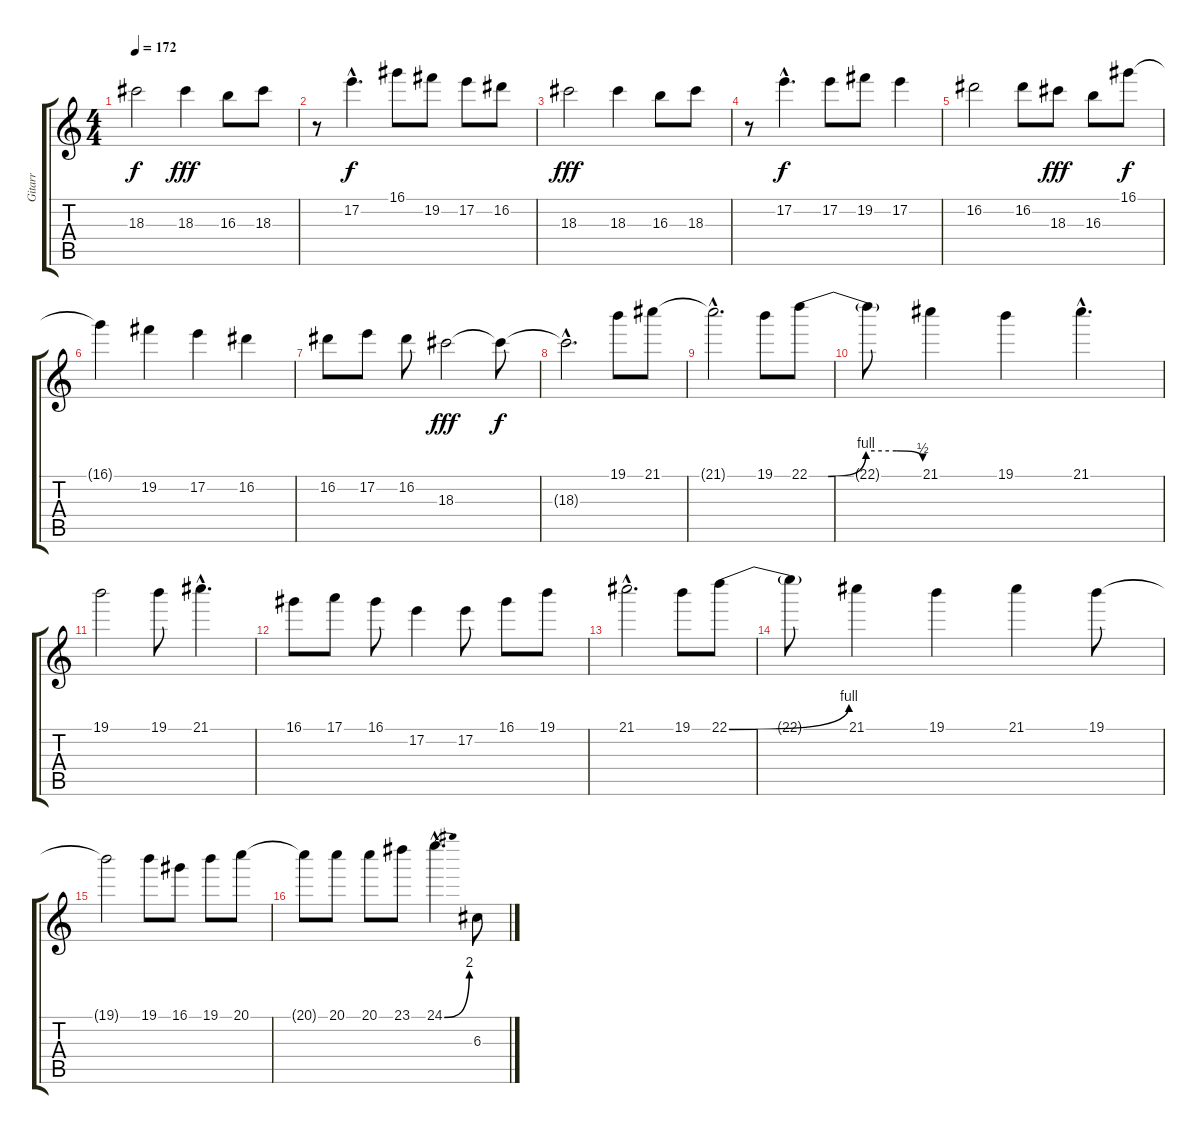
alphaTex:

\track ("Gitarr" "Gitarr") {instrument overdrivenguitar}
\staff {score tabs}
\tuning (E4 B3 G3 D3 A2 E2) {hide}
\ts (4 4)
\tempo 172
\clef g2
\ks c
18.3.2{dy f} 18.3.4{dy fff} 16.3.8 18.3.8 |
r.8 17.2{hac}.4{d dy f} 16.1.8 19.2.8 17.2.8 16.2.8 |
18.3.2{dy fff} 18.3.4 16.3.8 18.3.8 |
r.8 17.2{hac}.4{d dy f} 17.2.8 19.2.8 17.2.4 |
16.2.2 16.2.8 18.3.8{dy fff} 16.3.8 16.1.8{dy f} |
16.1{t}.4 19.2.4 17.2.4 16.2.4 |
16.2.8 17.2.8 16.2.8 18.3.2{dy fff} 18.3{t}.8{dy f} |
18.3{hac t}.2{d} 19.1.8 21.1.8 |
21.1{hac t}.2{d} 19.1.8 22.1{be (custom 0 0 10 0 30 4 46 4 60 2)}.8 |
22.1{t}.8 21.1.4 19.1.4 21.1{hac}.4{d} |
19.1.2 19.1.8 21.1{hac}.4{d} |
16.1.8 17.1.8 16.1.8 17.2.4 17.2.8 16.1.8 19.1.8 |
21.1{hac}.2{d} 19.1.8 22.1{be (bend 0 0 60 4)}.8 |
22.1{t}.8 21.1.4 19.1.4 21.1.4 19.1.8 |
19.1{t}.2 19.1.8 16.1.8 19.1.8 20.1.8 |
20.1{t}.8 20.1.8 20.1.8 23.1.8 24.1{be (bend 0 0 60 8) hac}.4{d} 6.3.8
